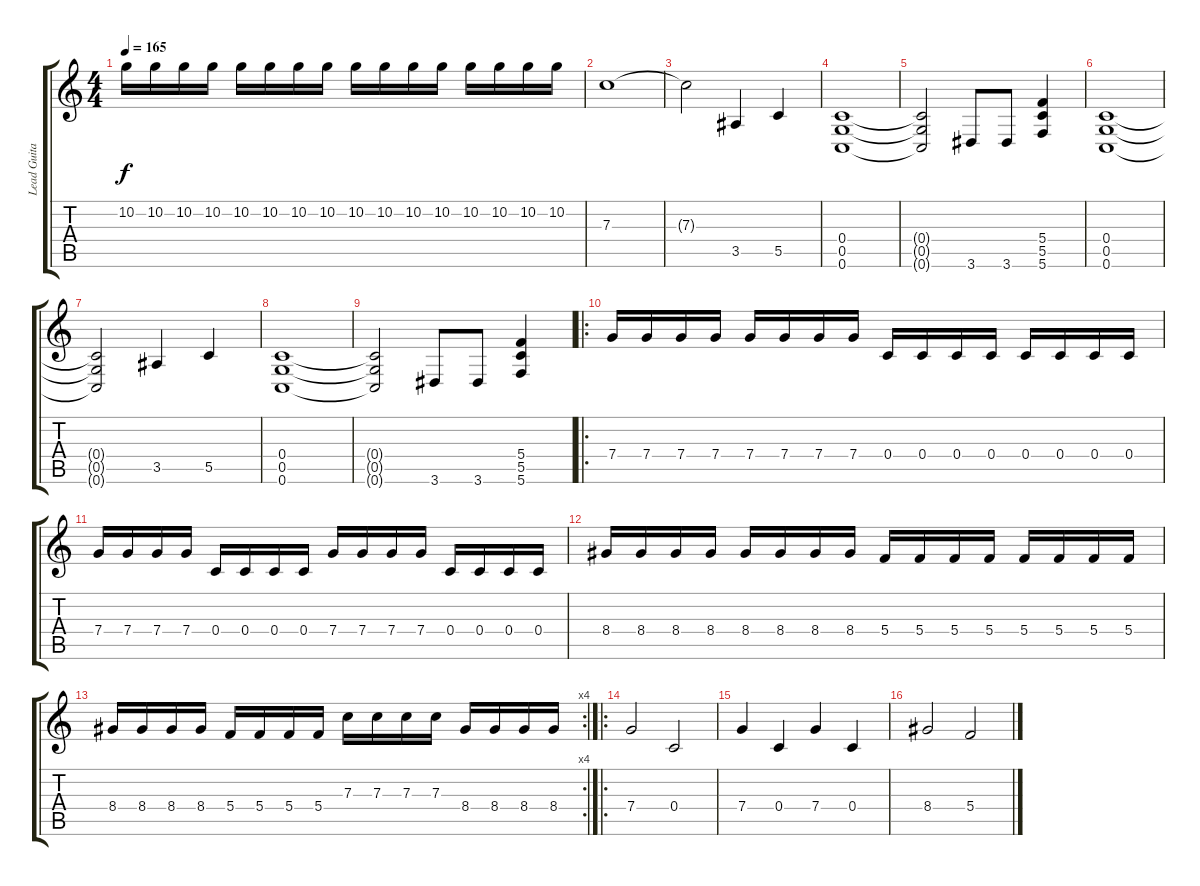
\track ("Lead Guitar" "Lead Guita") {instrument overdrivenguitar}
\staff {score tabs}
\tuning (D4 A3 F3 C3 G2 C2) {hide}
\ts (4 4)
\tempo 165
\clef g2
\ks c
10.2.16{dy f} 10.2.16 10.2.16 10.2.16 10.2.16 10.2.16 10.2.16 10.2.16 10.2.16 10.2.16 10.2.16 10.2.16 10.2.16 10.2.16 10.2.16 10.2.16 |
7.3.1 |
7.3{t}.2 3.5.4 5.5.4 |
(0.4 0.5 0.6).1 |
(0.4{t} 0.5{t} 0.6{t}).2 3.6.8 3.6.8 (5.4 5.5 5.6).4 |
(0.4 0.5 0.6).1 |
(0.4{t} 0.5{t} 0.6{t}).2 3.5.4 5.5.4 |
(0.4 0.5 0.6).1 |
(0.4{t} 0.5{t} 0.6{t}).2 3.6.8 3.6.8 (5.4 5.5 5.6).4 |
\ro
7.4.16 7.4.16 7.4.16 7.4.16 7.4.16 7.4.16 7.4.16 7.4.16 0.4.16 0.4.16 0.4.16 0.4.16 0.4.16 0.4.16 0.4.16 0.4.16 |
7.4.16 7.4.16 7.4.16 7.4.16 0.4.16 0.4.16 0.4.16 0.4.16 7.4.16 7.4.16 7.4.16 7.4.16 0.4.16 0.4.16 0.4.16 0.4.16 |
8.4.16 8.4.16 8.4.16 8.4.16 8.4.16 8.4.16 8.4.16 8.4.16 5.4.16 5.4.16 5.4.16 5.4.16 5.4.16 5.4.16 5.4.16 5.4.16 |
\rc 4
8.4.16 8.4.16 8.4.16 8.4.16 5.4.16 5.4.16 5.4.16 5.4.16 7.3.16 7.3.16 7.3.16 7.3.16 8.4.16 8.4.16 8.4.16 8.4.16 |
\ro
7.4.2 0.4.2 |
7.4.4 0.4.4 7.4.4 0.4.4 |
8.4.2 5.4.2
